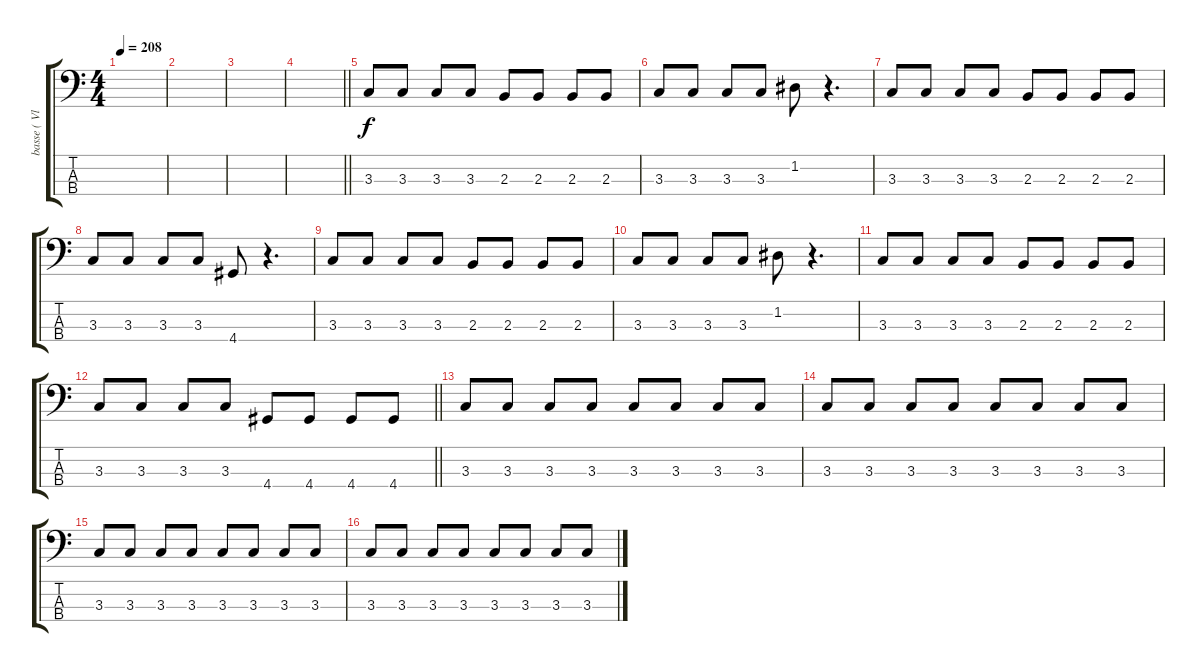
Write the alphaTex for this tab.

\track ("basse ( Vlad ) " "basse ( Vl") {instrument electricbasspick}
\staff {score tabs}
\tuning (G2 D2 A1 E1) {hide}
\ts (4 4)
\tempo 208
\clef f4
\ks c
|
|
|
\barLineRight lightlight
|
3.3.8 3.3.8 3.3.8 3.3.8 2.3.8 2.3.8 2.3.8 2.3.8 |
3.3.8 3.3.8 3.3.8 3.3.8 1.2.8 r.4{d} |
3.3.8 3.3.8 3.3.8 3.3.8 2.3.8 2.3.8 2.3.8 2.3.8 |
3.3.8 3.3.8 3.3.8 3.3.8 4.4.8 r.4{d} |
3.3.8 3.3.8 3.3.8 3.3.8 2.3.8 2.3.8 2.3.8 2.3.8 |
3.3.8 3.3.8 3.3.8 3.3.8 1.2.8 r.4{d} |
3.3.8 3.3.8 3.3.8 3.3.8 2.3.8 2.3.8 2.3.8 2.3.8 |
\barLineRight lightlight
3.3.8 3.3.8 3.3.8 3.3.8 4.4.8 4.4.8 4.4.8 4.4.8 |
3.3.8 3.3.8 3.3.8 3.3.8 3.3.8 3.3.8 3.3.8 3.3.8 |
3.3.8 3.3.8 3.3.8 3.3.8 3.3.8 3.3.8 3.3.8 3.3.8 |
3.3.8 3.3.8 3.3.8 3.3.8 3.3.8 3.3.8 3.3.8 3.3.8 |
3.3.8 3.3.8 3.3.8 3.3.8 3.3.8 3.3.8 3.3.8 3.3.8
